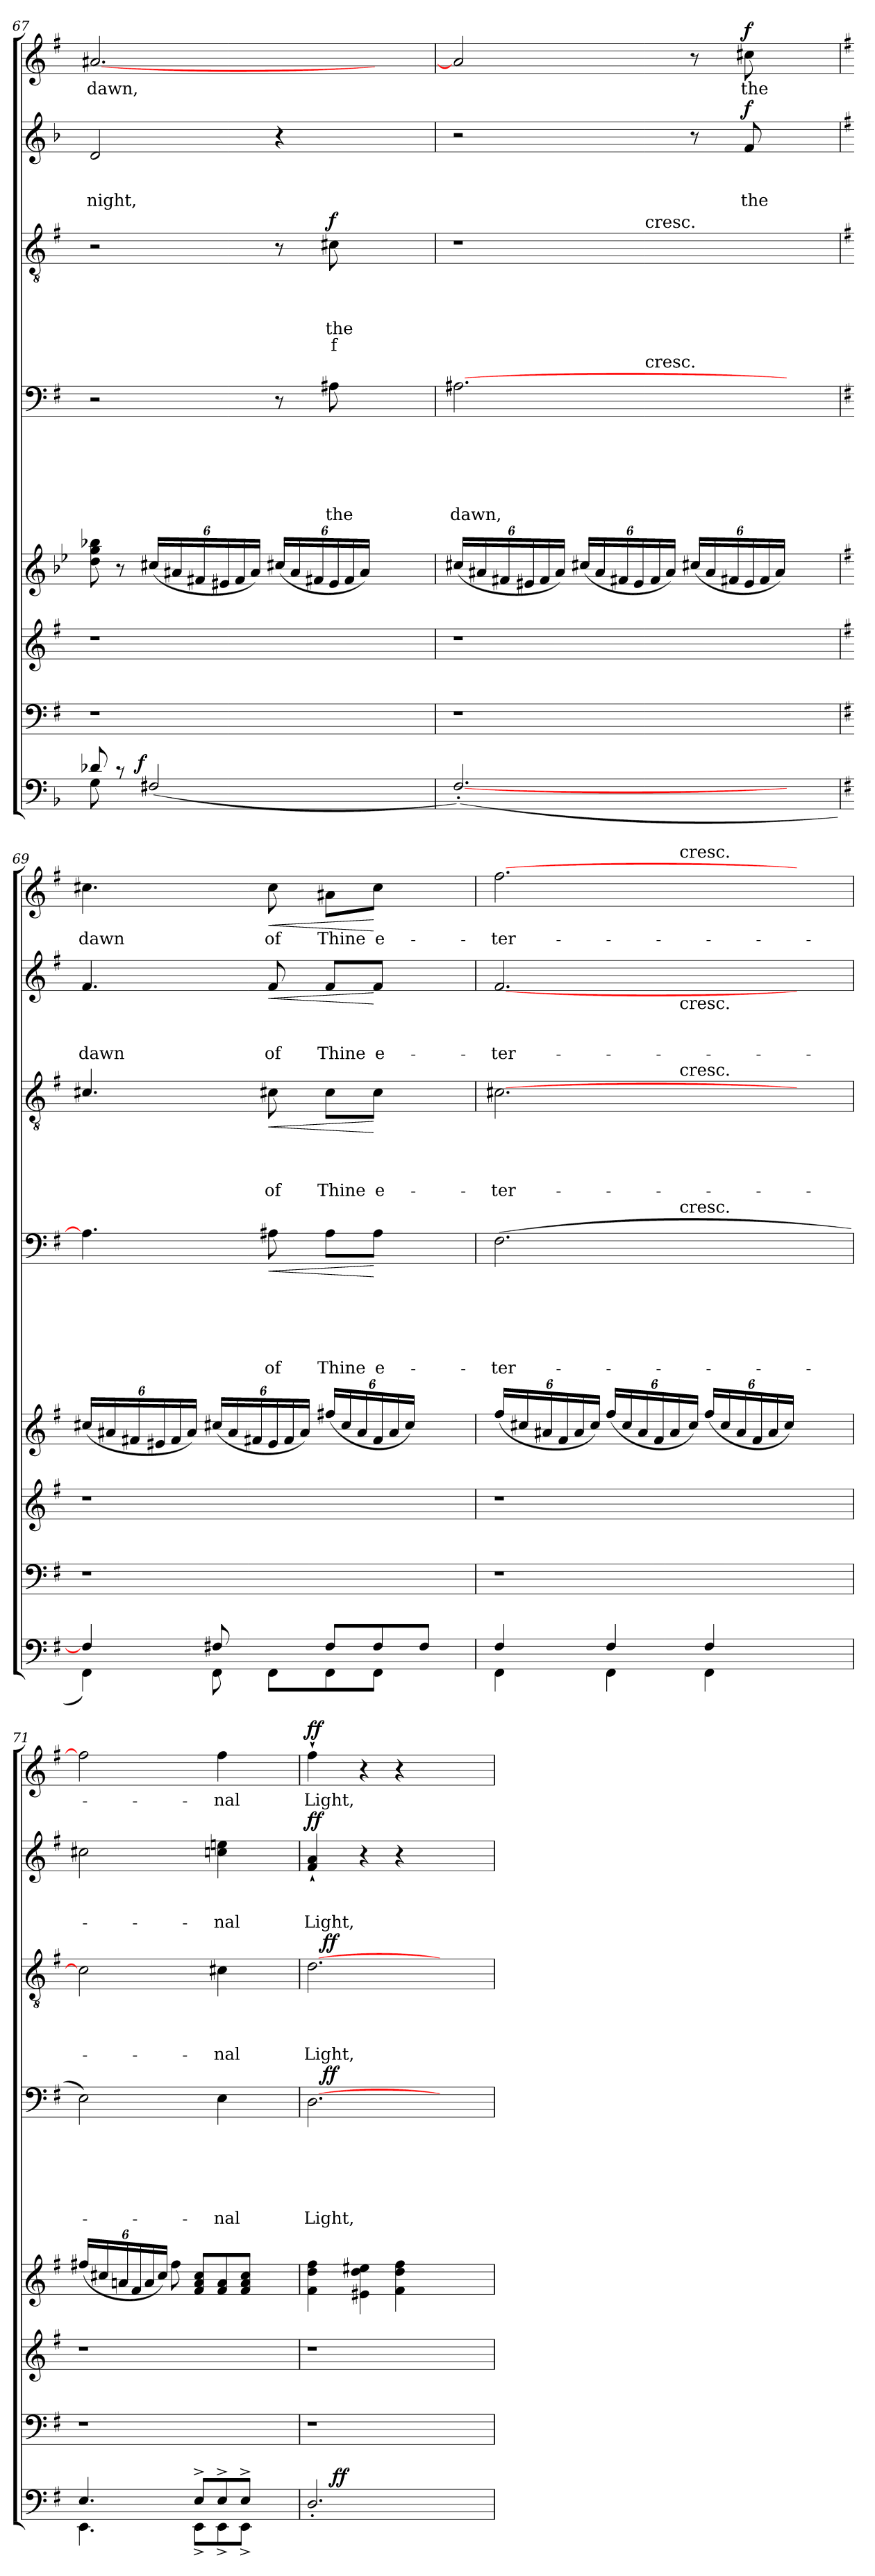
**kern	**dynam	**kern	**kern	**kern	**kern	**text	**text	**text	**text	**text	**text	**dynam	**kern	**text	**text	**text	**text	**text	**dynam	**kern	**text	**text	**text	**dynam	**kern	**text	**dynam
*part8	*part8	*part7	*part6	*part5	*part4	*part4	*part4	*part4	*part4	*part4	*part4	*part4	*part3	*part3	*part3	*part3	*part3	*part3	*part3	*part2	*part2	*part2	*part2	*part2	*part1	*part1	*part1
*staff8	*staff8	*staff7	*staff6	*staff5	*staff4	*staff4	*staff4	*staff4	*staff4	*staff4	*staff4	*staff4	*staff3	*staff3	*staff3	*staff3	*staff3	*staff3	*staff3	*staff2	*staff2	*staff2	*staff2	*staff2	*staff1	*staff1	*staff1
*clefF4	*	*clefF4	*clefG2	*clefG2	*clefF4	*	*	*	*	*	*	*	*clefGv2	*	*	*	*	*	*	*clefG2	*	*	*	*	*clefG2	*	*
*k[b-]	*	*k[f#]	*k[f#]	*k[b-e-]	*k[f#]	*	*	*	*	*	*	*	*k[f#]	*	*	*	*	*	*	*k[b-]	*	*	*	*	*k[f#]	*	*
*F:	*	*G:	*G:	*B-:	*G:	*	*	*	*	*	*	*	*G:	*	*	*	*	*	*	*F:	*	*	*	*	*G:	*	*
=67	=67	=67	=67	=67	=67	=67	=67	=67	=67	=67	=67	=67	=67	=67	=67	=67	=67	=67	=67	=67	=67	=67	=67	=67	=67	=67	=67
*^	*	*	*	*	*	*	*	*	*	*	*	*	*	*	*	*	*	*	*	*	*	*	*	*	*	*	*
!	!	!	!	!	!	!	!	!	!	!	!	!	!	!	!	!	!	!	!	!	!	!	!	!LO:LY:b	!	!	!LO:LY:b	!
*	*^	*	*	*	*	*	*	*	*	*	*	*	*	*	*	*	*	*	*	*	*	*	*	*	*	*	*	*
8d-/	8G\	8..ryy	.	1r	1r	8dd\ 8gg\ 8bb-X\	2r	.	.	.	.	.	.	.	2r	.	.	.	.	.	.	2d/	.	.	night,	.	[<2.a#X/	dawn,	.
8rc	4ryy	.	.	.	.	8r	.	.	.	.	.	.	.	.	.	.	.	.	.	.	.	.	.	.	.	.	.	.	.
!	!	!	!LO:DY:a	!	!	!	!	!	!	!	!	!	!	!	!	!	!	!	!	!	!	!	!	!	!	!	!	!	!
.	.	2ryy	f	.	.	.	.	.	.	.	.	.	.	.	.	.	.	.	.	.	.	.	.	.	.	.	.	.	.
*	*	*	*	*	*	*Xbrackettup	*	*	*	*	*	*	*	*	*	*	*	*	*	*	*	*	*	*	*	*	*	*	*
(2F#/	.	.	.	.	.	(>24cc#X/LL	.	.	.	.	.	.	.	.	.	.	.	.	.	.	.	.	.	.	.	.	.	.	.
.	.	.	.	.	.	24a#X/	.	.	.	.	.	.	.	.	.	.	.	.	.	.	.	.	.	.	.	.	.	.	.
.	.	.	.	.	.	24f#X/	.	.	.	.	.	.	.	.	.	.	.	.	.	.	.	.	.	.	.	.	.	.	.
.	2ryy	.	.	.	.	24e#X/	.	.	.	.	.	.	.	.	.	.	.	.	.	.	.	.	.	.	.	.	.	.	.
.	.	.	.	.	.	24f#/	.	.	.	.	.	.	.	.	.	.	.	.	.	.	.	.	.	.	.	.	.	.	.
.	.	.	.	.	.	24a#/JJ)	.	.	.	.	.	.	.	.	.	.	.	.	.	.	.	.	.	.	.	.	.	.	.
.	.	.	.	.	.	(>24cc#X/LL	8r	.	.	.	.	.	.	.	8r	.	.	.	.	.	.	4r	.	.	.	.	.	.	.
.	.	.	.	.	.	24a#/	.	.	.	.	.	.	.	.	.	.	.	.	.	.	.	.	.	.	.	.	.	.	.
.	.	.	.	.	.	24f#X/	.	.	.	.	.	.	.	.	.	.	.	.	.	.	.	.	.	.	.	.	.	.	.
!	!	!	!	!	!	!	!	!	!	!	!	!	!LO:LY:b	!	!	!	!	!	!LO:LY:b	!LO:LY:b	!LO:DY:a	!	!	!	!	!	!	!	!
.	.	.	.	.	.	24e#/	8A#X\	.	.	.	.	.	the	.	8c#X\	.	.	.	the	f	f	.	.	.	.	.	.	.	.
.	.	.	.	.	.	24f#/	.	.	.	.	.	.	.	.	.	.	.	.	.	.	.	.	.	.	.	.	.	.	.
.	.	.	.	.	.	24a#/JJ)	.	.	.	.	.	.	.	.	.	.	.	.	.	.	.	.	.	.	.	.	.	.	.
.	.	4ryy	.	.	.	.	.	.	.	.	.	.	.	.	.	.	.	.	.	.	.	.	.	.	.	.	.	.	.
4ryy	.	.	.	.	.	4ryy	4ryy	.	.	.	.	.	.	.	4ryy	.	.	.	.	.	.	4ryy	.	.	.	.	4ryy	.	.
.	8ryy	.	.	.	.	.	.	.	.	.	.	.	.	.	.	.	.	.	.	.	.	.	.	.	.	.	.	.	.
.	.	32ryy	.	.	.	.	.	.	.	.	.	.	.	.	.	.	.	.	.	.	.	.	.	.	.	.	.	.	.
=68	=68	=68	=68	=68	=68	=68	=68	=68	=68	=68	=68	=68	=68	=68	=68	=68	=68	=68	=68	=68	=68	=68	=68	=68	=68	=68	=68	=68	=68
!	!	!	!	!	!	!	!	!	!	!	!	!	!	!	!LO:TX:b:t=dawn,	!	!	!	!	!	!	!	!	!	!	!	!	!	!
!	!	!	!	!	!	!	!	!	!	!	!	!	!LO:LY:b	!	!	!	!	!	!	!	!	!	!	!	!	!	!	!	!
*v	*v	*v	*	*	*	*	*^	*	*	*	*	*	*	*	*^	*	*	*	*	*	*	*	*	*	*	*	*	*	*
(<[>2.F'>/)	.	1r	1r	(>24cc#X/LL	[>2.A#X\	4ryy	.	.	.	.	.	dawn,	.	1r	4ryy	.	.	.	.	.	.	2r	.	.	.	.	2a#/]	.	.
.	.	.	.	24a#X/	.	.	.	.	.	.	.	.	.	.	.	.	.	.	.	.	.	.	.	.	.	.	.	.	.
.	.	.	.	24f#X/	.	.	.	.	.	.	.	.	.	.	.	.	.	.	.	.	.	.	.	.	.	.	.	.	.
.	.	.	.	24e#X/	.	.	.	.	.	.	.	.	.	.	.	.	.	.	.	.	.	.	.	.	.	.	.	.	.
.	.	.	.	24f#/	.	.	.	.	.	.	.	.	.	.	.	.	.	.	.	.	.	.	.	.	.	.	.	.	.
.	.	.	.	24a#/JJ)	.	.	.	.	.	.	.	.	.	.	.	.	.	.	.	.	.	.	.	.	.	.	.	.	.
.	.	.	.	(>24cc#X/LL	.	8ryy	.	.	.	.	.	.	.	.	8ryy	.	.	.	.	.	.	.	.	.	.	.	.	.	.
.	.	.	.	24a#/	.	.	.	.	.	.	.	.	.	.	.	.	.	.	.	.	.	.	.	.	.	.	.	.	.
.	.	.	.	24f#X/	.	.	.	.	.	.	.	.	.	.	.	.	.	.	.	.	.	.	.	.	.	.	.	.	.
.	.	.	.	24e#/	.	32ryy	.	.	.	.	.	.	.	.	32ryy	.	.	.	.	.	.	.	.	.	.	.	.	.	.
!	!	!	!	!	!	!	!	!	!	!	!	!	!	!	!LO:TX:a:t=cresc.	!	!	!	!	!	!	!	!	!	!	!	!	!	!
!	!	!	!	!	!	!LO:TX:a:t=cresc.	!	!	!	!	!	!	!	!	!	!	!	!	!	!	!	!	!	!	!	!	!	!	!
.	.	.	.	.	.	2ryy	.	.	.	.	.	.	.	.	2ryy	.	.	.	.	.	.	.	.	.	.	.	.	.	.
.	.	.	.	24f#/	.	.	.	.	.	.	.	.	.	.	.	.	.	.	.	.	.	.	.	.	.	.	.	.	.
.	.	.	.	24a#/JJ)	.	.	.	.	.	.	.	.	.	.	.	.	.	.	.	.	.	.	.	.	.	.	.	.	.
.	.	.	.	(>24cc#X/LL	.	.	.	.	.	.	.	.	.	.	.	.	.	.	.	.	.	8r	.	.	.	.	8r	.	.
.	.	.	.	24a#/	.	.	.	.	.	.	.	.	.	.	.	.	.	.	.	.	.	.	.	.	.	.	.	.	.
.	.	.	.	24f#X/	.	.	.	.	.	.	.	.	.	.	.	.	.	.	.	.	.	.	.	.	.	.	.	.	.
!	!	!	!	!	!	!	!	!	!	!	!	!	!	!	!	!	!	!	!	!	!	!	!	!	!LO:LY:b	!LO:DY:a	!	!LO:LY:b	!LO:DY:a
.	.	.	.	24e#/	.	.	.	.	.	.	.	.	.	.	.	.	.	.	.	.	.	8f/	.	.	the	f	8cc#X\	the	f
.	.	.	.	24f#/	.	.	.	.	.	.	.	.	.	.	.	.	.	.	.	.	.	.	.	.	.	.	.	.	.
.	.	.	.	24a#/JJ)	.	.	.	.	.	.	.	.	.	.	.	.	.	.	.	.	.	.	.	.	.	.	.	.	.
4ryy	.	.	.	4ryy	4ryy	.	.	.	.	.	.	.	.	.	.	.	.	.	.	.	.	4ryy	.	.	.	.	4ryy	.	.
.	.	.	.	.	.	16.ryy	.	.	.	.	.	.	.	.	16.ryy	.	.	.	.	.	.	.	.	.	.	.	.	.	.
*	*	*	*	*	*v	*v	*	*	*	*	*	*	*	*	*	*	*	*	*	*	*	*	*	*	*	*	*	*	*
*	*	*	*	*	*	*	*	*	*	*	*	*	*v	*v	*	*	*	*	*	*	*	*	*	*	*	*	*	*
!!LO:PB:g=z
=69	=69	=69	=69	=69	=69	=69	=69	=69	=69	=69	=69	=69	=69	=69	=69	=69	=69	=69	=69	=69	=69	=69	=69	=69	=69	=69	=69
*k[f#]	*	*	*	*k[f#]	*	*	*	*	*	*	*	*	*	*	*	*	*	*	*	*k[f#]	*	*	*	*	*	*	*
*G:	*	*	*	*G:	*	*	*	*	*	*	*	*	*	*	*	*	*	*	*	*G:	*	*	*	*	*	*	*
*^	*	*	*	*	*^	*	*	*	*	*	*	*	*^	*	*	*	*	*	*	*	*	*	*	*	*	*	*
!	!	!	!	!	!	!	!	!	!	!	!	!	!	!	!	!	!	!	!	!	!	!	!	!	!	!LO:LY:b	!	!	!LO:LY:b	!
*	*	*	*	*	*	*v	*v	*	*	*	*	*	*	*	*	*	*	*	*	*	*	*	*	*	*	*	*	*	*	*
*	*	*	*	*	*	*	*	*	*	*	*	*	*	*v	*v	*	*	*	*	*	*	*	*	*	*	*	*	*	*
4F/]	4FF#\)	.	1r	1r	(>24cc#X/LL	4.A#i\]	.	.	.	.	.	.	.	4.c#i/	.	.	.	.	.	.	4.f#/	.	.	dawn	.	4.cc#X\	dawn	.
.	.	.	.	.	24a#X/	.	.	.	.	.	.	.	.	.	.	.	.	.	.	.	.	.	.	.	.	.	.	.
.	.	.	.	.	24f#X/	.	.	.	.	.	.	.	.	.	.	.	.	.	.	.	.	.	.	.	.	.	.	.
.	.	.	.	.	24e#X/	.	.	.	.	.	.	.	.	.	.	.	.	.	.	.	.	.	.	.	.	.	.	.
.	.	.	.	.	24f#/	.	.	.	.	.	.	.	.	.	.	.	.	.	.	.	.	.	.	.	.	.	.	.
.	.	.	.	.	24a#/JJ)	.	.	.	.	.	.	.	.	.	.	.	.	.	.	.	.	.	.	.	.	.	.	.
8F#/	8FF#\	.	.	.	(>24cc#X/LL	.	.	.	.	.	.	.	.	.	.	.	.	.	.	.	.	.	.	.	.	.	.	.
.	.	.	.	.	24a#/	.	.	.	.	.	.	.	.	.	.	.	.	.	.	.	.	.	.	.	.	.	.	.
.	.	.	.	.	24f#X/	.	.	.	.	.	.	.	.	.	.	.	.	.	.	.	.	.	.	.	.	.	.	.
!	!	!	!	!	!	!	!	!	!	!	!	!LO:LY:b	!LO:HP:b	!	!	!	!	!LO:LY:b	!	!LO:HP:b	!	!	!	!LO:LY:b	!LO:HP:b	!	!LO:LY:b	!LO:HP:b
8ryy	8FF#\L	.	.	.	24e#/	8A#X\	.	.	.	.	.	of	<	8c#X\	.	.	.	of	.	<	8f#/	.	.	of	<	8cc#\	of	<
.	.	.	.	.	24f#/	.	.	.	.	.	.	.	.	.	.	.	.	.	.	.	.	.	.	.	.	.	.	.
.	.	.	.	.	24a#/JJ)	.	.	.	.	.	.	.	.	.	.	.	.	.	.	.	.	.	.	.	.	.	.	.
!	!	!	!	!	!	!	!	!	!	!	!	!LO:LY:b	!	!	!	!	!	!LO:LY:b	!	!	!	!	!	!LO:LY:b	!	!	!LO:LY:b	!
8F#/L	8FF#\	.	.	.	(>24ff#X/LL	8A#\L	.	.	.	.	.	Thine	.	8c#\L	.	.	.	Thine	.	.	8f#/L	.	.	Thine	.	8a#X\L	Thine	.
.	.	.	.	.	24cc#/	.	.	.	.	.	.	.	.	.	.	.	.	.	.	.	.	.	.	.	.	.	.	.
.	.	.	.	.	24a#/	.	.	.	.	.	.	.	.	.	.	.	.	.	.	.	.	.	.	.	.	.	.	.
!	!	!	!	!	!	!	!	!	!	!	!	!LO:LY:b	!	!	!	!	!	!LO:LY:b	!	!	!	!	!	!LO:LY:b	!	!	!LO:LY:b	!
8F#/	8FF#\J	.	.	.	24f#/	8A#\J	.	.	.	.	.	e-	[	8c#\J	.	.	.	e-	.	[	8f#/J	.	.	e-	[	8cc#\J	e-	[
.	.	.	.	.	24a#/	.	.	.	.	.	.	.	.	.	.	.	.	.	.	.	.	.	.	.	.	.	.	.
.	.	.	.	.	24cc#/JJ)	.	.	.	.	.	.	.	.	.	.	.	.	.	.	.	.	.	.	.	.	.	.	.
8F#/J	8ryy	.	.	.	4ryy	4ryy	.	.	.	.	.	.	.	4ryy	.	.	.	.	.	.	4ryy	.	.	.	.	4ryy	.	.
8ryy	8ryy	.	.	.	.	.	.	.	.	.	.	.	.	.	.	.	.	.	.	.	.	.	.	.	.	.	.	.
=70	=70	=70	=70	=70	=70	=70	=70	=70	=70	=70	=70	=70	=70	=70	=70	=70	=70	=70	=70	=70	=70	=70	=70	=70	=70	=70	=70	=70
!	!	!	!	!	!	!	!	!	!	!	!	!LO:LY:b	!	!	!	!	!	!LO:LY:b	!	!	!	!	!	!LO:LY:b	!	!	!LO:LY:b	!
*	*	*	*	*	*	*^	*	*	*	*	*	*	*	*^	*	*	*	*	*	*	*^	*	*	*	*	*^	*	*
4F#/	4FF#\	.	1r	1r	(>24ff#/LL	(>2.F#\	4..ryy	.	.	.	.	.	-ter-	.	[>2.c#X\	4..ryy	.	.	.	-ter-	.	.	[<2.f#/	4..ryy	.	.	-ter-	.	[>2.ff#\	4..ryy	-ter-	.
.	.	.	.	.	24cc#X/	.	.	.	.	.	.	.	.	.	.	.	.	.	.	.	.	.	.	.	.	.	.	.	.	.	.	.
.	.	.	.	.	24a#X/	.	.	.	.	.	.	.	.	.	.	.	.	.	.	.	.	.	.	.	.	.	.	.	.	.	.	.
.	.	.	.	.	24f#/	.	.	.	.	.	.	.	.	.	.	.	.	.	.	.	.	.	.	.	.	.	.	.	.	.	.	.
.	.	.	.	.	24a#/	.	.	.	.	.	.	.	.	.	.	.	.	.	.	.	.	.	.	.	.	.	.	.	.	.	.	.
.	.	.	.	.	24cc#/JJ)	.	.	.	.	.	.	.	.	.	.	.	.	.	.	.	.	.	.	.	.	.	.	.	.	.	.	.
4F#/	4FF#\	.	.	.	(>24ff#/LL	.	.	.	.	.	.	.	.	.	.	.	.	.	.	.	.	.	.	.	.	.	.	.	.	.	.	.
.	.	.	.	.	24cc#/	.	.	.	.	.	.	.	.	.	.	.	.	.	.	.	.	.	.	.	.	.	.	.	.	.	.	.
.	.	.	.	.	24a#/	.	.	.	.	.	.	.	.	.	.	.	.	.	.	.	.	.	.	.	.	.	.	.	.	.	.	.
.	.	.	.	.	24f#/	.	.	.	.	.	.	.	.	.	.	.	.	.	.	.	.	.	.	.	.	.	.	.	.	.	.	.
.	.	.	.	.	24a#/	.	.	.	.	.	.	.	.	.	.	.	.	.	.	.	.	.	.	.	.	.	.	.	.	.	.	.
!	!	!	!	!	!	!	!	!	!	!	!	!	!	!	!	!	!	!	!	!	!	!	!	!	!	!	!	!	!	!LO:TX:a:t=cresc.	!	!
!	!	!	!	!	!	!	!	!	!	!	!	!	!	!	!	!	!	!	!	!	!	!	!	!LO:TX:b:t=cresc.	!	!	!	!	!	!	!	!
!	!	!	!	!	!	!	!	!	!	!	!	!	!	!	!	!LO:TX:a:t=cresc.	!	!	!	!	!	!	!	!	!	!	!	!	!	!	!	!
!	!	!	!	!	!	!	!LO:TX:a:t=cresc.	!	!	!	!	!	!	!	!	!	!	!	!	!	!	!	!	!	!	!	!	!	!	!	!	!
.	.	.	.	.	.	.	2ryy	.	.	.	.	.	.	.	.	2ryy	.	.	.	.	.	.	.	2ryy	.	.	.	.	.	2ryy	.	.
.	.	.	.	.	24cc#/JJ)	.	.	.	.	.	.	.	.	.	.	.	.	.	.	.	.	.	.	.	.	.	.	.	.	.	.	.
4F#/	4FF#\	.	.	.	(>24ff#/LL	.	.	.	.	.	.	.	.	.	.	.	.	.	.	.	.	.	.	.	.	.	.	.	.	.	.	.
.	.	.	.	.	24cc#/	.	.	.	.	.	.	.	.	.	.	.	.	.	.	.	.	.	.	.	.	.	.	.	.	.	.	.
.	.	.	.	.	24a#/	.	.	.	.	.	.	.	.	.	.	.	.	.	.	.	.	.	.	.	.	.	.	.	.	.	.	.
.	.	.	.	.	24f#/	.	.	.	.	.	.	.	.	.	.	.	.	.	.	.	.	.	.	.	.	.	.	.	.	.	.	.
.	.	.	.	.	24a#/	.	.	.	.	.	.	.	.	.	.	.	.	.	.	.	.	.	.	.	.	.	.	.	.	.	.	.
.	.	.	.	.	24cc#/JJ)	.	.	.	.	.	.	.	.	.	.	.	.	.	.	.	.	.	.	.	.	.	.	.	.	.	.	.
4ryy	4ryy	.	.	.	4ryy	4ryy	.	.	.	.	.	.	.	.	4ryy	.	.	.	.	.	.	.	4ryy	.	.	.	.	.	4ryy	.	.	.
.	.	.	.	.	.	.	16ryy	.	.	.	.	.	.	.	.	16ryy	.	.	.	.	.	.	.	16ryy	.	.	.	.	.	16ryy	.	.
*	*	*	*	*	*	*v	*v	*	*	*	*	*	*	*	*	*	*	*	*	*	*	*	*v	*v	*	*	*	*	*v	*v	*	*
*	*	*	*	*	*	*	*	*	*	*	*	*	*	*v	*v	*	*	*	*	*	*	*	*	*	*	*	*	*	*
=71	=71	=71	=71	=71	=71	=71	=71	=71	=71	=71	=71	=71	=71	=71	=71	=71	=71	=71	=71	=71	=71	=71	=71	=71	=71	=71	=71	=71
4.E/	4.EE\	.	1r	1r	(>24ff#X/LL	2E\)	.	.	.	.	.	.	.	2c#\]	.	.	.	.	.	.	2cc#\	.	.	.	.	2ff#\]	.	.
.	.	.	.	.	24cc#X/	.	.	.	.	.	.	.	.	.	.	.	.	.	.	.	.	.	.	.	.	.	.	.
.	.	.	.	.	24an/	.	.	.	.	.	.	.	.	.	.	.	.	.	.	.	.	.	.	.	.	.	.	.
.	.	.	.	.	24f#/	.	.	.	.	.	.	.	.	.	.	.	.	.	.	.	.	.	.	.	.	.	.	.
.	.	.	.	.	24a/	.	.	.	.	.	.	.	.	.	.	.	.	.	.	.	.	.	.	.	.	.	.	.
.	.	.	.	.	24cc#/JJ)	.	.	.	.	.	.	.	.	.	.	.	.	.	.	.	.	.	.	.	.	.	.	.
.	.	.	.	.	8ff#\	.	.	.	.	.	.	.	.	.	.	.	.	.	.	.	.	.	.	.	.	.	.	.
8E^>/L	8EE^<\L	.	.	.	8f#/ 8a/ 8cc#/L	.	.	.	.	.	.	.	.	.	.	.	.	.	.	.	.	.	.	.	.	.	.	.
!	!	!	!	!	!	!	!	!	!	!	!	!LO:LY:b	!	!	!	!	!	!LO:LY:b	!	!	!	!	!	!LO:LY:b	!	!	!LO:LY:b	!
8E^>/	8EE^<\	.	.	.	8f#/ 8a/	4E\	.	.	.	.	.	-nal	.	4c#X\	.	.	.	-nal	.	.	4cc\ 4een\	.	.	-nal	.	4ff#\	-nal	.
8E^>/J	8EE^<\J	.	.	.	8f#/ 8a/ 8cc#/J	.	.	.	.	.	.	.	.	.	.	.	.	.	.	.	.	.	.	.	.	.	.	.
4ryy	4ryy	.	.	.	4ryy	4ryy	.	.	.	.	.	.	.	4ryy	.	.	.	.	.	.	4ryy	.	.	.	.	4ryy	.	.
!!LO:LB:g=z
=72	=72	=72	=72	=72	=72	=72	=72	=72	=72	=72	=72	=72	=72	=72	=72	=72	=72	=72	=72	=72	=72	=72	=72	=72	=72	=72	=72	=72
!	!	!	!	!	!	!	!	!	!	!	!	!LO:LY:b	!	!	!	!	!	!LO:LY:b	!	!	!	!	!	!LO:LY:b	!LO:DY:a	!	!LO:LY:b	!LO:DY:a
*	*	*	*	*	*	*^	*	*	*	*	*	*	*	*^	*	*	*	*	*	*	*	*	*	*	*	*	*	*
2.D'>/	16.ryy	.	1r	1r	4f#\ 4dd\ 4ff#\	[>2.D\	16ryy	.	.	.	.	.	Light,	.	[>2.d\	16ryy	.	.	.	Light,	.	.	4f#/`< 4a/`<	.	.	Light,	ff	4ff#`>\	Light,	ff
!	!	!	!	!	!	!	!	!	!	!	!	!	!	!LO:DY:a	!	!	!	!	!	!	!	!LO:DY:a	!	!	!	!	!	!	!	!
.	.	.	.	.	.	.	2...ryy	.	.	.	.	.	.	ff	.	2...ryy	.	.	.	.	.	ff	.	.	.	.	.	.	.	.
!	!	!LO:DY:a	!	!	!	!	!	!	!	!	!	!	!	!	!	!	!	!	!	!	!	!	!	!	!	!	!	!	!	!
.	2ryy	ff	.	.	.	.	.	.	.	.	.	.	.	.	.	.	.	.	.	.	.	.	.	.	.	.	.	.	.	.
.	.	.	.	.	4e#X\ 4dd\ 4ee#X\	.	.	.	.	.	.	.	.	.	.	.	.	.	.	.	.	.	4r	.	.	.	.	4r	.	.
.	.	.	.	.	4f#\ 4dd\ 4ff#\	.	.	.	.	.	.	.	.	.	.	.	.	.	.	.	.	.	4r	.	.	.	.	4r	.	.
.	4ryy	.	.	.	.	.	.	.	.	.	.	.	.	.	.	.	.	.	.	.	.	.	.	.	.	.	.	.	.	.
4ryy	.	.	.	.	4ryy	4ryy	.	.	.	.	.	.	.	.	4ryy	.	.	.	.	.	.	.	4ryy	.	.	.	.	4ryy	.	.
.	8ryy	.	.	.	.	.	.	.	.	.	.	.	.	.	.	.	.	.	.	.	.	.	.	.	.	.	.	.	.	.
.	32ryy	.	.	.	.	.	.	.	.	.	.	.	.	.	.	.	.	.	.	.	.	.	.	.	.	.	.	.	.	.
*	*	*	*	*	*	*v	*v	*	*	*	*	*	*	*	*	*	*	*	*	*	*	*	*	*	*	*	*	*	*	*
*v	*v	*	*	*	*	*	*	*	*	*	*	*	*	*v	*v	*	*	*	*	*	*	*	*	*	*	*	*	*	*
=	=	=	=	=	=	=	=	=	=	=	=	=	=	=	=	=	=	=	=	=	=	=	=	=	=	=	=
*-	*-	*-	*-	*-	*-	*-	*-	*-	*-	*-	*-	*-	*-	*-	*-	*-	*-	*-	*-	*-	*-	*-	*-	*-	*-	*-	*-
